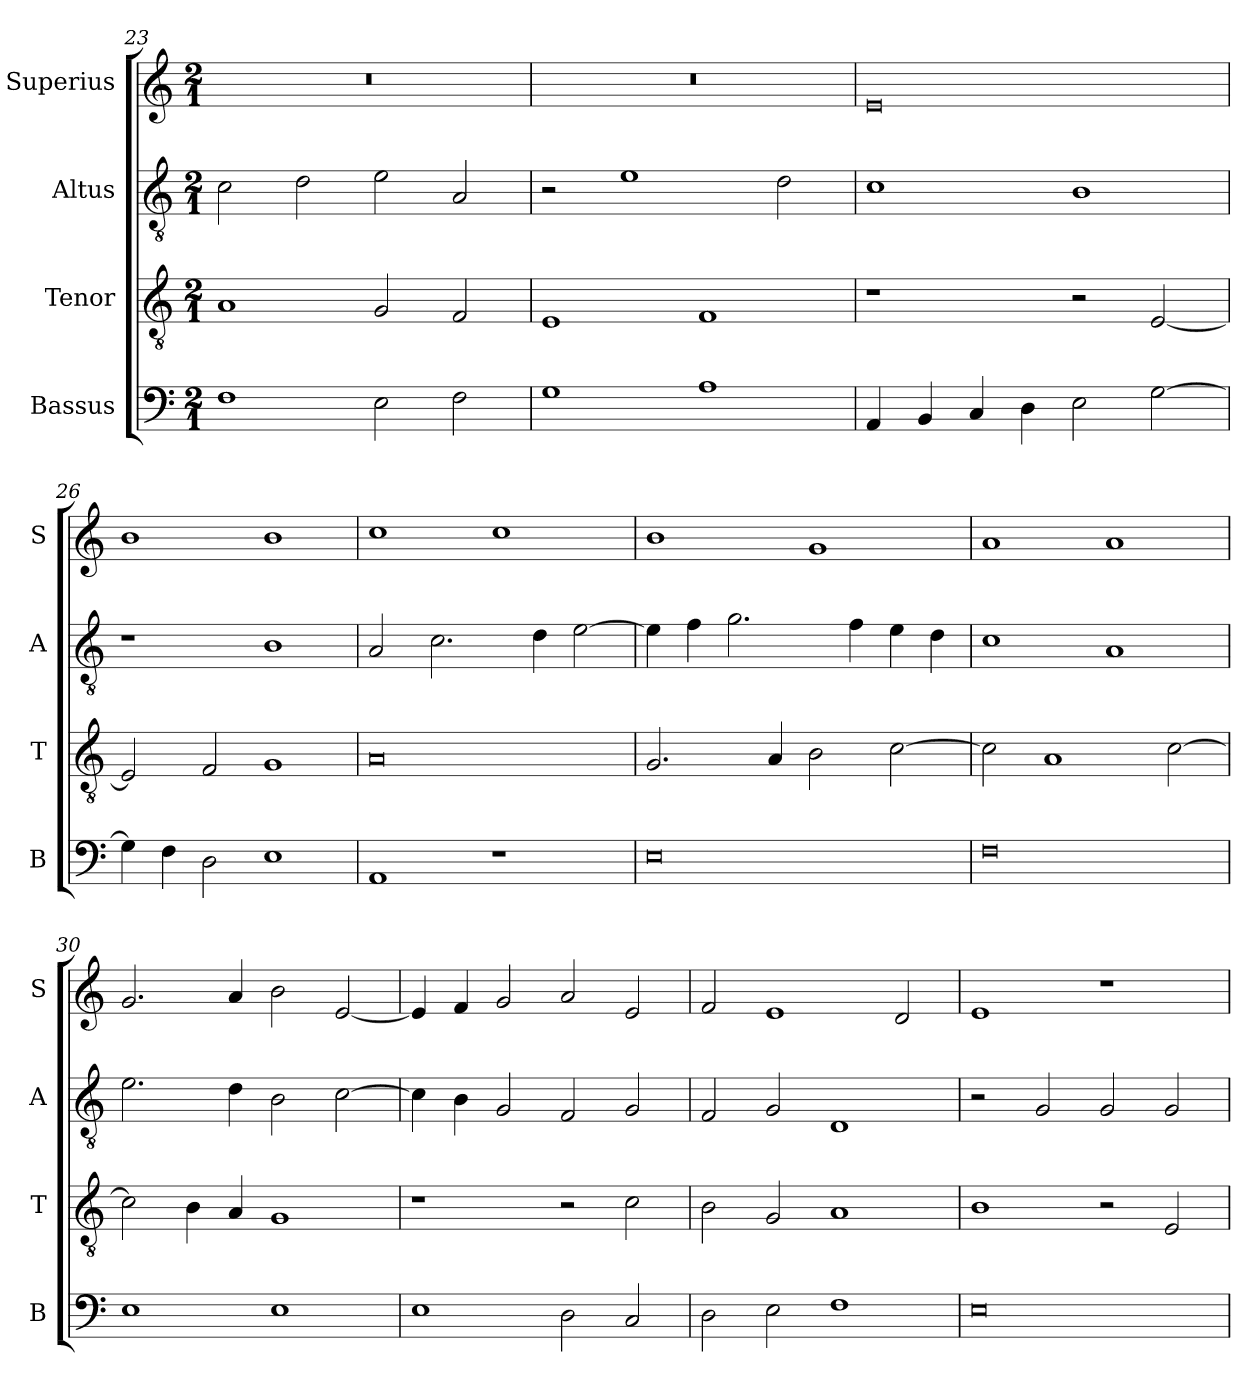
**kern	**kern	**kern	**kern
*part4	*part3	*part2	*part1
*staff4	*staff3	*staff2	*staff1
*I"Bassus	*I"Tenor	*I"Altus	*I"Superius
*I'B	*I'T	*I'A	*I'S
*clefF4	*clefGv2	*clefGv2	*clefG2
*k[]	*k[]	*k[]	*k[]
*M2/1	*M2/1	*M2/1	*M2/1
=23	=23	=23	=23
1F	1A	2c\	0r
.	.	2d\	.
2E\	2G/	2e\	.
2F\	2F/	2A/	.
=24	=24	=24	=24
1G	1E	2r	0r
.	.	1e	.
1A	1F	.	.
.	.	2d\	.
=25	=25	=25	=25
4AA/	1r	1c	0e
4BB/	.	.	.
4C/	.	.	.
4D\	.	.	.
2E\	2r	1B	.
[2G\	[2E/	.	.
=26	=26	=26	=26
4G\]	2E/]	1r	1b
4F\	.	.	.
2D\	2F/	.	.
1E	1G	1B	1b
=27	=27	=27	=27
1AA	0A	2A/	1cc
.	.	2.c\	.
1r	.	.	1cc
.	.	4d\	.
.	.	[2e\	.
=28	=28	=28	=28
0E	2.G/	4e\]	1b
.	.	4f\	.
.	.	2.g\	.
.	4A/	.	.
.	2B\	.	1g
.	.	4f\	.
.	[2c\	4e\	.
.	.	4d\	.
=29	=29	=29	=29
0F	2c\]	1c	1a
.	1A	.	.
.	.	1A	1a
.	[2c\	.	.
=30	=30	=30	=30
1E	2c\]	2.e\	2.g/
.	4B\	.	.
.	4A/	4d\	4a/
1E	1G	2B\	2b\
.	.	[2c\	[2e/
=31	=31	=31	=31
1E	1r	4c\]	4e/]
.	.	4B\	4f/
.	.	2G/	2g/
2D\	2r	2F/	2a/
2C/	2c\	2G/	2e/
=32	=32	=32	=32
2D\	2B\	2F/	2f/
2E\	2G/	2G/	1e
1F	1A	1D	.
.	.	.	2d/
=33	=33	=33	=33
0E	1B	2r	1e
.	.	2G/	.
.	2r	2G/	1r
.	2E/	2G/	.
=	=	=	=
*-	*-	*-	*-
